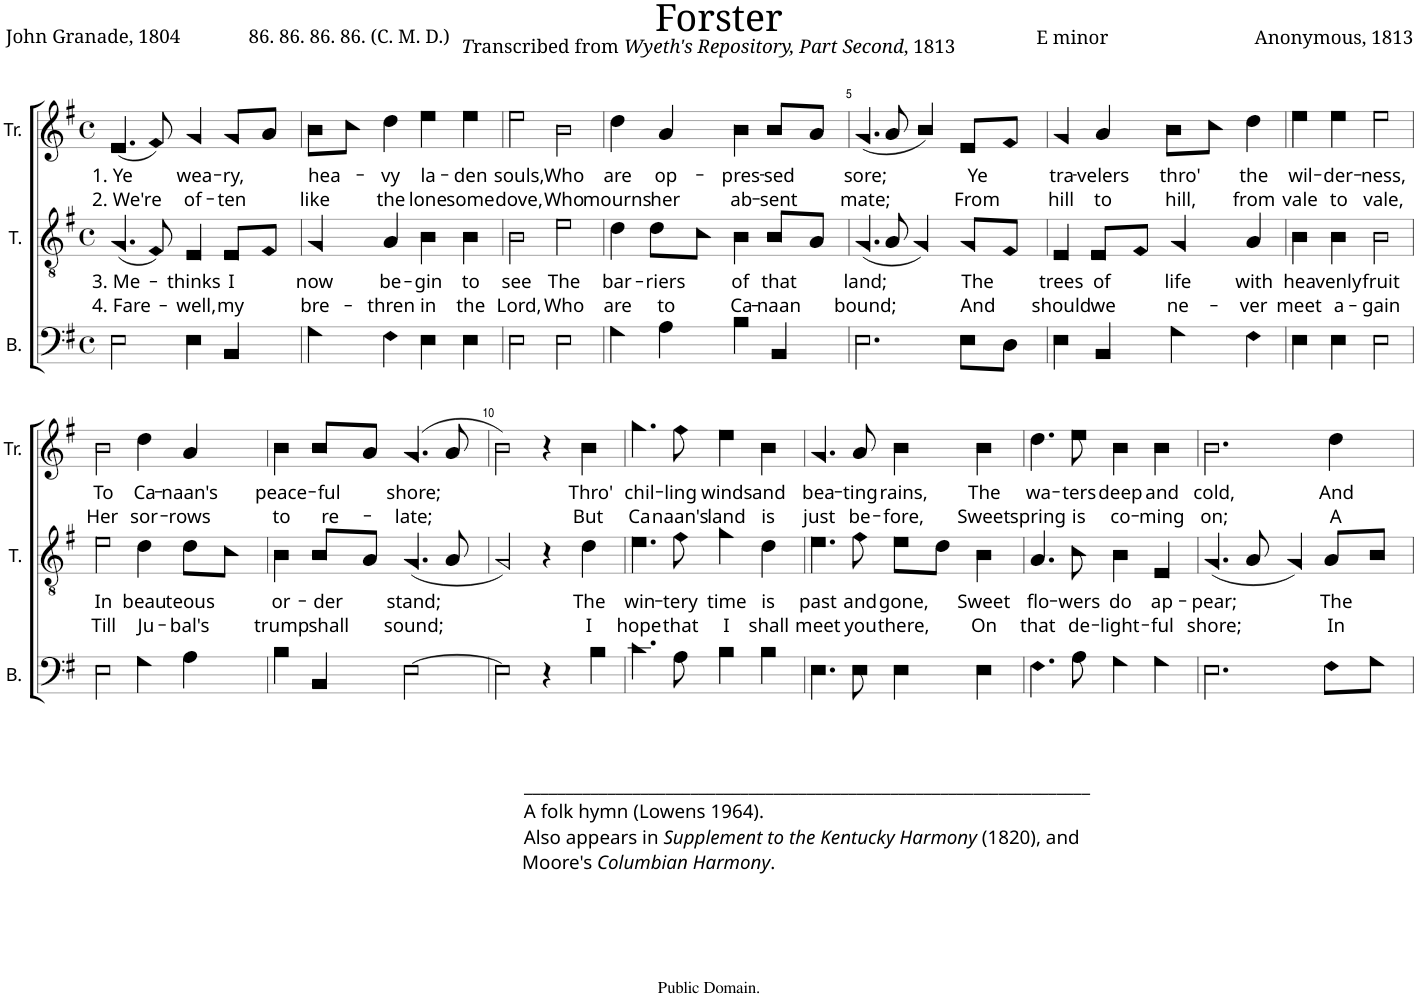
**kern	**kern	**text	**text	**kern	**text	**text
*part3	*part2	*part2	*part2	*part1	*part1	*part1
*staff3	*staff2	*staff2	*staff2	*staff1	*staff1	*staff1
*I"B.	*I"T.	*	*	*I"Tr.	*	*
*I'B.	*I'T.	*	*	*I'Tr.	*	*
*clefF4	*clefGv2	*	*	*clefG2	*	*
*k[f#]	*k[f#]	*	*	*k[f#]	*	*
*M4/4	*M4/4	*	*	*M4/4	*	*
*met(c)	*met(c)	*	*	*met(c)	*	*
=1	=1	=1	=1	=1	=1	=1
!	!	!LO:LY:b	!LO:LY:b	!	!LO:LY:b	!LO:LY:b
2E!\	(4.G!/	3. Me-	4. Fare-	(4.e!/	1. Ye	2. We're
.	8F#!/)	.	.	8f#!/)	.	.
!	!	!LO:LY:b	!LO:LY:b	!	!LO:LY:b	!LO:LY:b
4E!\	4E!/	-thinks	-well,	4g!/	wea-	of-
!	!	!LO:LY:b	!LO:LY:b	!	!LO:LY:b	!LO:LY:b
4BB!/	8E!/L	I	my	8g!/L	-ry,	-ten
.	8F#!/J	.	.	8a!/J	.	.
=2	=2	=2	=2	=2	=2	=2
!	!	!LO:LY:b	!LO:LY:b	!	!LO:LY:b	!LO:LY:b
4G!\	4G!/	now	bre-	8b!\L	hea-	like
.	.	.	.	8cc!\J	.	.
!	!	!LO:LY:b	!LO:LY:b	!	!LO:LY:b	!LO:LY:b
4F#!\	4A!/	be-	-thren	4dd!\	-vy	the
!	!	!LO:LY:b	!LO:LY:b	!	!LO:LY:b	!LO:LY:b
4E!\	4B!\	-gin	in	4ee!\	la-	lone-
!	!	!LO:LY:b	!LO:LY:b	!	!LO:LY:b	!LO:LY:b
4E!\	4B!\	to	the	4ee!\	-den	-some
=3	=3	=3	=3	=3	=3	=3
!	!	!LO:LY:b	!LO:LY:b	!	!LO:LY:b	!LO:LY:b
2E!\	2B!\	see	Lord,	2ee!\	souls,	dove,
!	!	!LO:LY:b	!LO:LY:b	!	!LO:LY:b	!LO:LY:b
2E!\	2e!\	The	Who	2b!\	Who	Who
=4	=4	=4	=4	=4	=4	=4
!	!	!LO:LY:b	!LO:LY:b	!	!LO:LY:b	!LO:LY:b
4G!\	4d!\	bar-	are	4dd!\	are	mourns
!	!	!LO:LY:b	!LO:LY:b	!	!LO:LY:b	!LO:LY:b
4A!\	8d!\L	-riers	to	4a!/	op-	her
.	8c!\J	.	.	.	.	.
!	!	!LO:LY:b	!LO:LY:b	!	!LO:LY:b	!LO:LY:b
4B!\	4B!\	of	Ca-	4b!\	-pres-	ab-
!	!	!LO:LY:b	!LO:LY:b	!	!LO:LY:b	!LO:LY:b
4BB!/	8B!/L	that	-naan	8b!/L	-sed	-sent
.	8A!/J	.	.	8a!/J	.	.
=5	=5	=5	=5	=5	=5	=5
!	!	!LO:LY:b	!LO:LY:b	!	!LO:LY:b	!LO:LY:b
2.E!\	(4.G!/	land;	bound;	(4.g!/	sore;	mate;
.	8A!/	.	.	8a!/	.	.
.	4G!/)	.	.	4b!/)	.	.
!	!	!LO:LY:b	!LO:LY:b	!	!LO:LY:b	!LO:LY:b
8E!\L	8G!/L	The	And	8e!/L	Ye	From
8D!\J	8F#!/J	.	.	8f#!/J	.	.
=6	=6	=6	=6	=6	=6	=6
!	!	!LO:LY:b	!LO:LY:b	!	!LO:LY:b	!LO:LY:b
4E!\	4E!/	trees	should	4g!/	tra-	hill
!	!	!LO:LY:b	!LO:LY:b	!	!LO:LY:b	!LO:LY:b
4BB!/	8E!/L	of	we	4a!/	-velers	to
.	8F#!/J	.	.	.	.	.
!	!	!LO:LY:b	!LO:LY:b	!	!LO:LY:b	!LO:LY:b
4G!\	4G!/	life	ne-	8b!\L	thro'	hill,
.	.	.	.	8cc!\J	.	.
!	!	!LO:LY:b	!LO:LY:b	!	!LO:LY:b	!LO:LY:b
4F#!\	4A!/	with	-ver	4dd!\	the	from
=7	=7	=7	=7	=7	=7	=7
!	!	!LO:LY:b	!LO:LY:b	!	!LO:LY:b	!LO:LY:b
4E!\	4B!\	hea-	meet	4ee!\	wil-	vale
!	!	!LO:LY:b	!LO:LY:b	!	!LO:LY:b	!LO:LY:b
4E!\	4B!\	-venly	a-	4ee!\	-der-	to
!	!	!LO:LY:b	!LO:LY:b	!	!LO:LY:b	!LO:LY:b
2E!\	2B!\	fruit	-gain	2ee!\	-ness,	vale,
!!LO:LB:g=z
=8	=8	=8	=8	=8	=8	=8
!	!	!LO:LY:b	!LO:LY:b	!	!LO:LY:b	!LO:LY:b
2E!\	2e!\	In	Till	2b!\	To	Her
!	!	!LO:LY:b	!LO:LY:b	!	!LO:LY:b	!LO:LY:b
4G!\	4d!\	beau-	Ju-	4dd!\	Ca-	sor-
!	!	!LO:LY:b	!LO:LY:b	!	!LO:LY:b	!LO:LY:b
4A!\	8d!\L	-teous	-bal's	4a!/	-naan's	-rows
.	8c!\J	.	.	.	.	.
=9	=9	=9	=9	=9	=9	=9
!	!	!LO:LY:b	!LO:LY:b	!	!LO:LY:b	!LO:LY:b
4B!\	4B!\	or-	trump	4b!\	peace-	to
!	!	!LO:LY:b	!LO:LY:b	!	!LO:LY:b	!LO:LY:b
4BB!/	8B!/L	-der	shall	8b!/L	-ful	re-
.	8A!/J	.	.	8a!/J	.	.
!	!	!LO:LY:b	!LO:LY:b	!	!LO:LY:b	!LO:LY:b
[2E!\	(4.G!/	stand;	sound;	(4.g!/	shore;	-late;
.	8A!/	.	.	8a!/	.	.
=10	=10	=10	=10	=10	=10	=10
2E!\]	2G!/)	.	.	2b!\)	.	.
4r	4r	.	.	4r	.	.
!	!	!LO:LY:b	!LO:LY:b	!	!LO:LY:b	!LO:LY:b
4B!\	4d!\	The	I	4b!\	Thro'	But
=11	=11	=11	=11	=11	=11	=11
!LO:TX:b:t=____________________________________________________________________	!	!	!	!	!	!
!LO:TX:b:t=A folk hymn (Lowens 1964).	!	!	!	!	!	!
!LO:TX:b:t=Also appears in	!	!	!	!	!	!
!LO:TX:b:i:t=Supplement to the Kentucky Harmony	!	!	!	!	!	!
!LO:TX:b:t=(1820), and	!	!	!	!	!	!
!LO:TX:b:t=Moore's	!	!	!	!	!	!
!LO:TX:b:i:t=Columbian Harmony	!	!	!	!	!	!
!LO:TX:b:t=.	!	!	!	!	!	!
!	!	!LO:LY:b	!LO:LY:b	!	!LO:LY:b	!LO:LY:b
4.c!\	4.e!\	win-	hope	4.gg!\	chil-	Ca-
!	!	!LO:LY:b	!LO:LY:b	!	!LO:LY:b	!LO:LY:b
8A!\	8f#!\	-tery	that	8ff#!\	-ling	-naan's
!	!	!LO:LY:b	!LO:LY:b	!	!LO:LY:b	!LO:LY:b
4B!\	4g!\	time	I	4ee!\	winds	land
!	!	!LO:LY:b	!LO:LY:b	!	!LO:LY:b	!LO:LY:b
4B!\	4d!\	is	shall	4b!\	and	is
=12	=12	=12	=12	=12	=12	=12
!	!	!LO:LY:b	!LO:LY:b	!	!LO:LY:b	!LO:LY:b
4.E!\	4.e!\	past	meet	4.g!/	bea-	just
!	!	!LO:LY:b	!LO:LY:b	!	!LO:LY:b	!LO:LY:b
8E!\	8f#!\	and	you	8a!/	-ting	be-
!	!	!LO:LY:b	!LO:LY:b	!	!LO:LY:b	!LO:LY:b
4E!\	8e!\L	gone,	there,	4b!\	rains,	-fore,
.	8d!\J	.	.	.	.	.
!	!	!LO:LY:b	!LO:LY:b	!	!LO:LY:b	!LO:LY:b
4E!\	4B!\	Sweet	On	4b!\	The	Sweet
=13	=13	=13	=13	=13	=13	=13
!	!	!LO:LY:b	!LO:LY:b	!	!LO:LY:b	!LO:LY:b
4.F#!\	4.A!/	flo-	that	4.dd!\	wa-	spring
!	!	!LO:LY:b	!LO:LY:b	!	!LO:LY:b	!LO:LY:b
8A!\	8c!\	-wers	de-	8ee!\	-ters	is
!	!	!LO:LY:b	!LO:LY:b	!	!LO:LY:b	!LO:LY:b
4G!\	4B!\	do	-light-	4b!\	deep	co-
!	!	!LO:LY:b	!LO:LY:b	!	!LO:LY:b	!LO:LY:b
4G!\	4E!/	ap-	-ful	4b!\	and	-ming
=14	=14	=14	=14	=14	=14	=14
!	!	!LO:LY:b	!LO:LY:b	!	!LO:LY:b	!LO:LY:b
2.E!\	(4.G!/	-pear;	shore;	2.b!\	cold,	on;
.	8A!/	.	.	.	.	.
.	4G!/)	.	.	.	.	.
!	!	!LO:LY:b	!LO:LY:b	!	!LO:LY:b	!LO:LY:b
8F#!\L	8A!/L	The	In	4dd!\	And	A
8G!\J	8B!/J	.	.	.	.	.
=	=	=	=	=	=	=
*-	*-	*-	*-	*-	*-	*-
